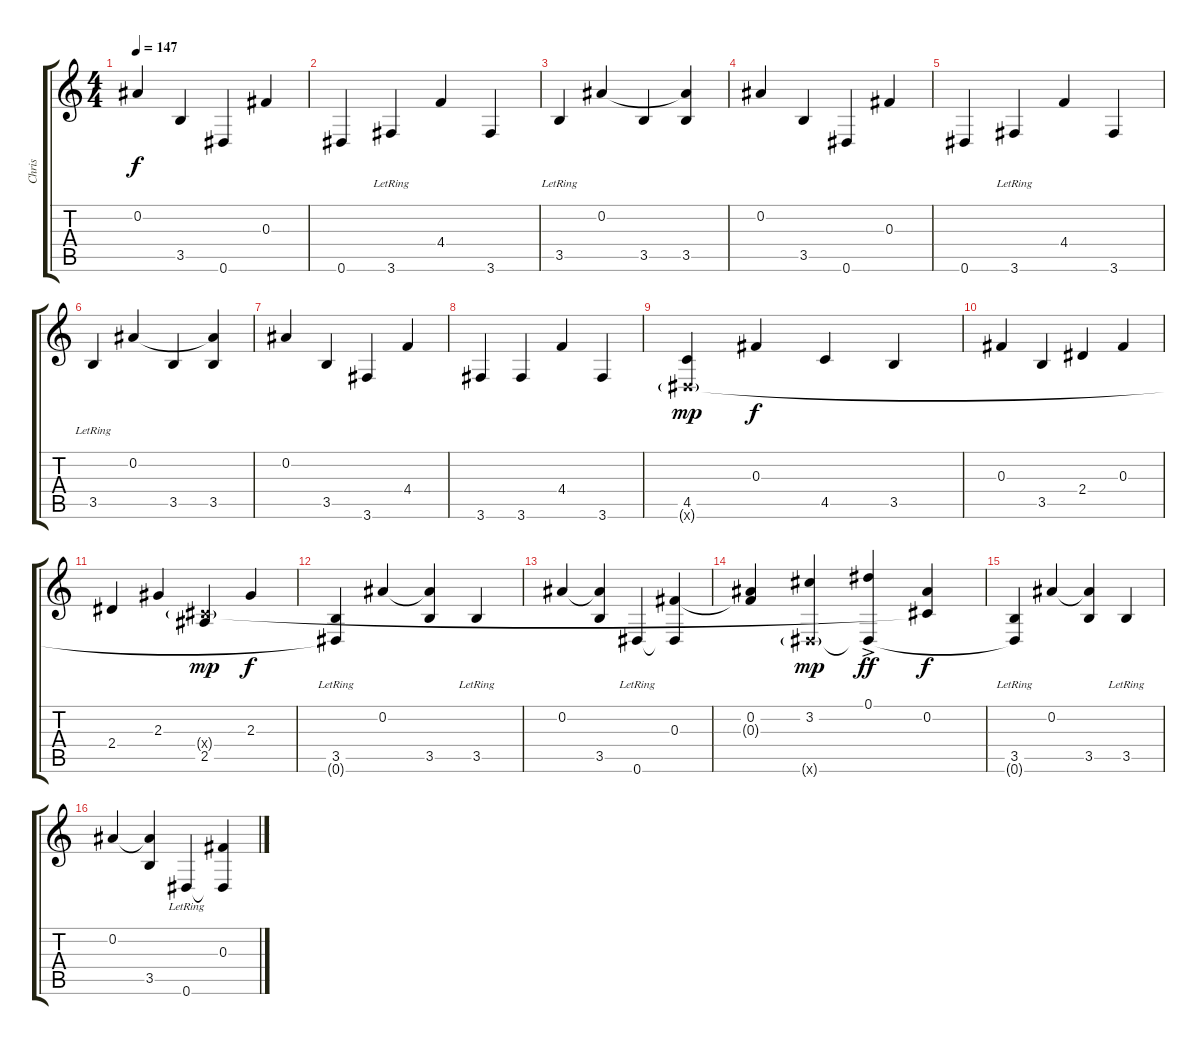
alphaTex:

\track ("Chris" "Chris") {instrument distortionguitar}
\staff {score tabs}
\tuning (Eb4 Bb3 Gb3 Db3 Ab2 Eb2) {hide}
\ts (4 4)
\tempo 147
\clef g2
\ks c
0.2.4{dy f} 3.5.4 0.6.4 0.3.4 |
0.6.4 3.6{lr}.4 4.4.4 3.6.4 |
3.5{lr}.4 0.2.4 3.5.4 (0.2{t} 3.5).4 |
0.2.4 3.5.4 0.6.4 0.3.4 |
0.6.4 3.6{lr}.4 4.4.4 3.6.4 |
3.5{lr}.4 0.2.4 3.5.4 (0.2{t} 3.5).4 |
0.2.4 3.5.4 3.6.4 4.4.4 |
3.6.4 3.6.4 4.4.4 3.6.4 |
(4.5 0.6{g x}).4{dy mp} 0.3.4{dy f} 4.5.4 3.5.4 |
0.3.4 3.5.4 2.4.4 0.3.4 |
2.4.4 2.3.4 (0.4{g x} 2.5).4{dy mp} 2.3.4{dy f} |
(3.5{lr} 0.6{t}).4 0.2.4 (0.2{t} 3.5).4 3.5{lr}.4 |
0.2.4 (0.2{t} 3.5).4 0.6{lr}.4 (0.3 0.6{t}).4 |
(0.2 0.3{t}).4 (3.2 0.6{g x}).4{dy mp} (0.1{ac} 0.6{t}).4{dy ff} (0.2 0.4{t}).4{dy f} |
(3.5{lr} 0.6{t}).4 0.2.4 (0.2{t} 3.5).4 3.5{lr}.4 |
0.2.4 (0.2{t} 3.5).4 0.6{lr}.4 (0.3 0.6{t}).4
